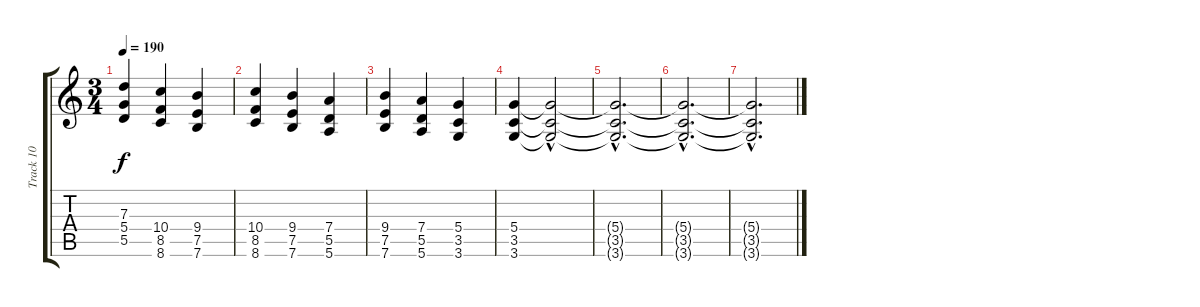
\track ("Track 10" "Track 10") {instrument overdrivenguitar}
\staff {score tabs}
\tuning (E4 B3 G3 D3 A2 E2) {hide}
\ts (3 4)
\tempo 190
\clef g2
\ks c
(7.3 5.4 5.5).4{dy f} (10.4 8.5 8.6).4 (9.4 7.5 7.6).4 |
(10.4 8.5 8.6).4 (9.4 7.5 7.6).4 (7.4 5.5 5.6).4 |
(9.4 7.5 7.6).4 (7.4 5.5 5.6).4 (5.4 3.5 3.6).4 |
(5.4 3.5 3.6).4 (5.4{hac t} 3.5{t} 3.6{t}).2 |
(5.4{hac t} 3.5{hac t} 3.6{hac t}).2{d} |
(5.4{hac t} 3.5{hac t} 3.6{hac t}).2{d} |
(5.4{hac t} 3.5{hac t} 3.6{hac t}).2{d}
